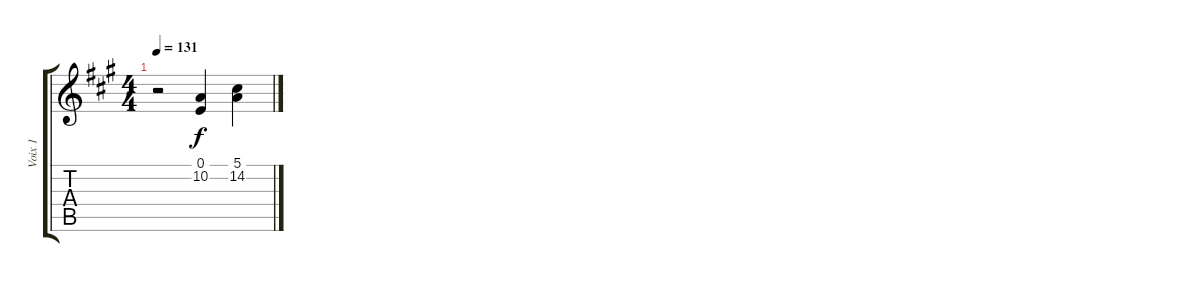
\track ("Voix 1" "Voix 1") {instrument pad4choir}
\staff {score tabs}
\tuning (E4 B3 G3 D3 A2 E2) {hide}
\ts (4 4)
\tempo 131
\clef g2
\ks a
r.2{dy f} (0.1 10.2).4 (5.1 14.2).4
